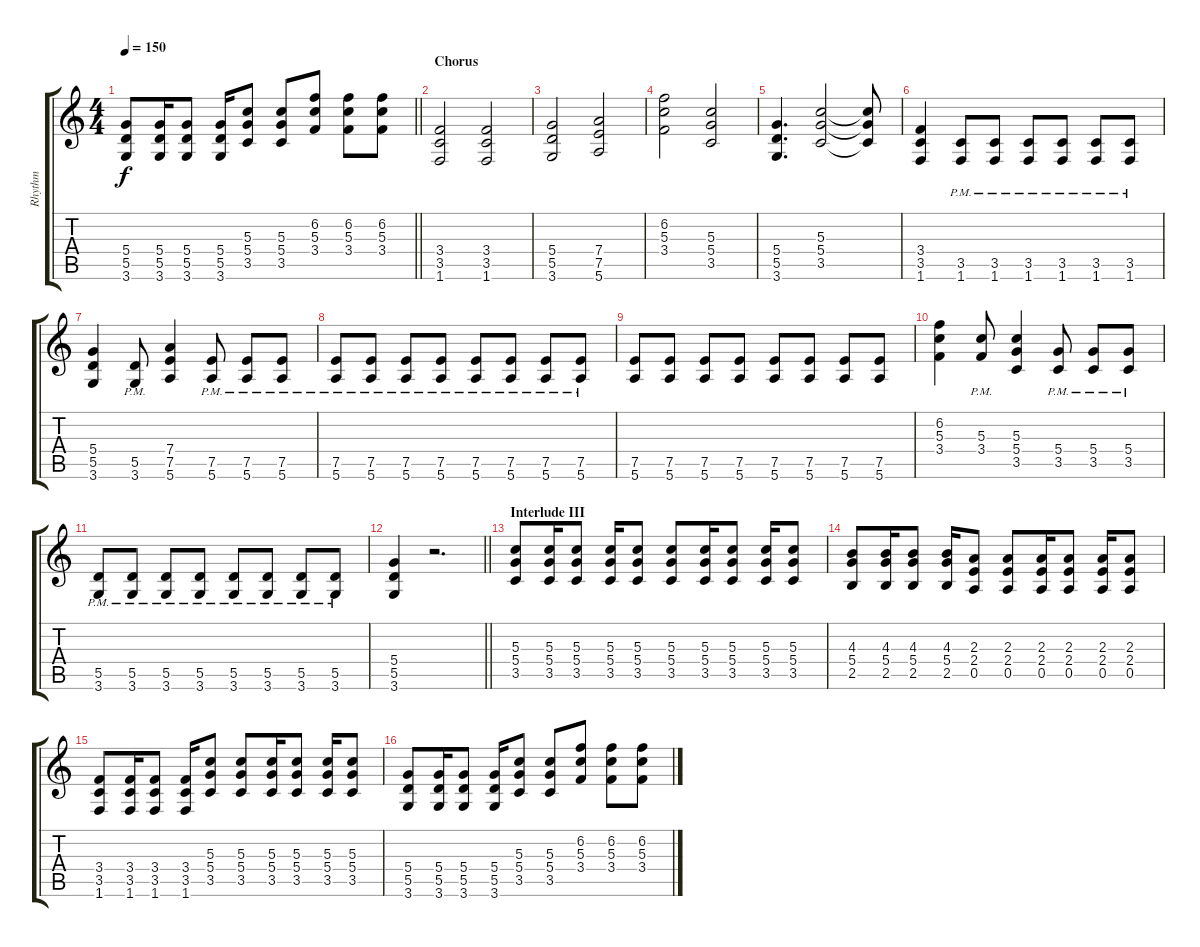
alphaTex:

\track ("Rhythm" "Rhythm") {instrument overdrivenguitar}
\staff {score tabs}
\tuning (E4 B3 G3 D3 A2 E2) {hide}
\ts (4 4)
\tempo 150
\clef g2
\barLineRight lightlight
\ks c
(5.4 5.5 3.6).8{dy f} (5.4 5.5 3.6).16 (5.4 5.5 3.6).8 (5.4 5.5 3.6).16 (5.3 5.4 3.5).8 (5.3 5.4 3.5).8 (6.2 5.3 3.4).8 (6.2 5.3 3.4).8 (6.2 5.3 3.4).8 |
\section ("" "Chorus")
(3.4 3.5 1.6).2 (3.4 3.5 1.6).2 |
(5.4 5.5 3.6).2 (7.4 7.5 5.6).2 |
(6.2 5.3 3.4).2 (5.3 5.4 3.5).2 |
(5.4 5.5 3.6).4{d} (5.3 5.4 3.5).2 (5.3{t} 5.4{t} 3.5{t}).8 |
(3.4 3.5 1.6).4 (3.5{pm} 1.6{pm}).8 (3.5{pm} 1.6{pm}).8 (3.5{pm} 1.6{pm}).8 (3.5{pm} 1.6{pm}).8 (3.5{pm} 1.6{pm}).8 (3.5{pm} 1.6{pm}).8 |
(5.4 5.5 3.6).4 (5.5{pm} 3.6{pm}).8 (7.4 7.5 5.6).4 (7.5{pm} 5.6{pm}).8 (7.5{pm} 5.6{pm}).8 (7.5{pm} 5.6{pm}).8 |
(7.5{pm} 5.6{pm}).8 (7.5{pm} 5.6{pm}).8 (7.5{pm} 5.6{pm}).8 (7.5{pm} 5.6{pm}).8 (7.5{pm} 5.6{pm}).8 (7.5{pm} 5.6{pm}).8 (7.5{pm} 5.6{pm}).8 (7.5{pm} 5.6{pm}).8 |
(7.5 5.6).8 (7.5 5.6).8 (7.5 5.6).8 (7.5 5.6).8 (7.5 5.6).8 (7.5 5.6).8 (7.5 5.6).8 (7.5 5.6).8 |
(6.2 5.3 3.4).4 (5.3{pm} 3.4{pm}).8 (5.3 5.4 3.5).4 (5.4 3.5{pm}).8 (5.4 3.5{pm}).8 (5.4 3.5{pm}).8 |
(5.5{pm} 3.6{pm}).8 (5.5{pm} 3.6{pm}).8 (5.5{pm} 3.6{pm}).8 (5.5{pm} 3.6{pm}).8 (5.5{pm} 3.6{pm}).8 (5.5{pm} 3.6{pm}).8 (5.5{pm} 3.6{pm}).8 (5.5{pm} 3.6{pm}).8 |
\barLineRight lightlight
(5.4 5.5 3.6).4 r.2{d} |
\section ("" "Interlude III")
(5.3 5.4 3.5).8 (5.3 5.4 3.5).16 (5.3 5.4 3.5).8 (5.3 5.4 3.5).16 (5.3 5.4 3.5).8 (5.3 5.4 3.5).8 (5.3 5.4 3.5).16 (5.3 5.4 3.5).8 (5.3 5.4 3.5).16 (5.3 5.4 3.5).8 |
(4.3 5.4 2.5).8 (4.3 5.4 2.5).16 (4.3 5.4 2.5).8 (4.3 5.4 2.5).16 (2.3 2.4 0.5).8 (2.3 2.4 0.5).8 (2.3 2.4 0.5).16 (2.3 2.4 0.5).8 (2.3 2.4 0.5).16 (2.3 2.4 0.5).8 |
(3.4 3.5 1.6).8 (3.4 3.5 1.6).16 (3.4 3.5 1.6).8 (3.4 3.5 1.6).16 (5.3 5.4 3.5).8 (5.3 5.4 3.5).8 (5.3 5.4 3.5).16 (5.3 5.4 3.5).8 (5.3 5.4 3.5).16 (5.3 5.4 3.5).8 |
(5.4 5.5 3.6).8 (5.4 5.5 3.6).16 (5.4 5.5 3.6).8 (5.4 5.5 3.6).16 (5.3 5.4 3.5).8 (5.3 5.4 3.5).8 (6.2 5.3 3.4).8 (6.2 5.3 3.4).8 (6.2 5.3 3.4).8
